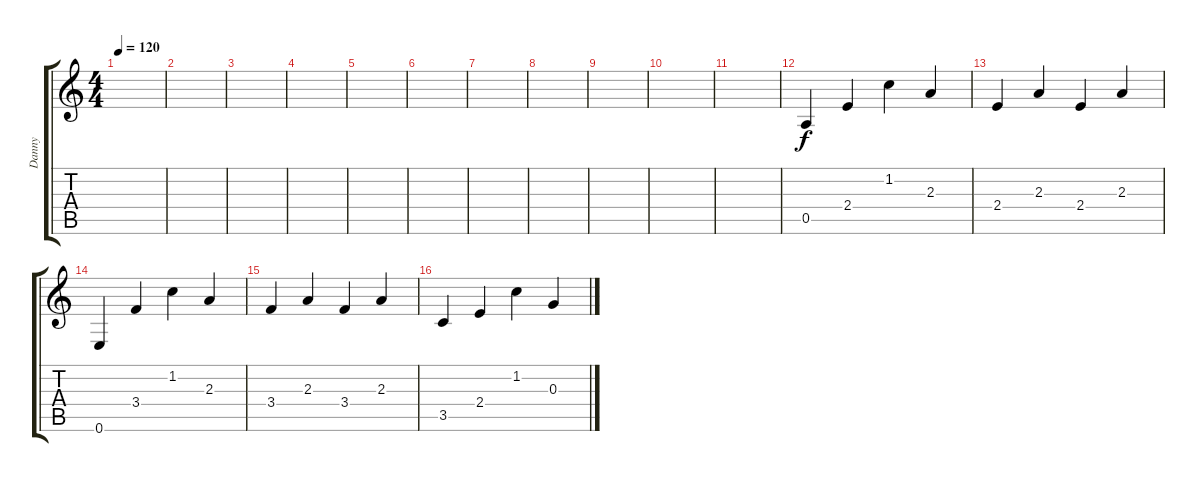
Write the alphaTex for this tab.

\track ("Danny" "Danny") {instrument acousticguitarsteel}
\staff {score tabs}
\tuning (E4 B3 G3 D3 A2 E2) {hide}
\ts (4 4)
\tempo 120
\clef g2
\ks c
|
|
|
|
|
|
|
|
|
|
|
0.5.4 2.4.4 1.2.4 2.3.4 |
2.4.4 2.3.4 2.4.4 2.3.4 |
0.6.4 3.4.4 1.2.4 2.3.4 |
3.4.4 2.3.4 3.4.4 2.3.4 |
3.5.4 2.4.4 1.2.4 0.3.4
